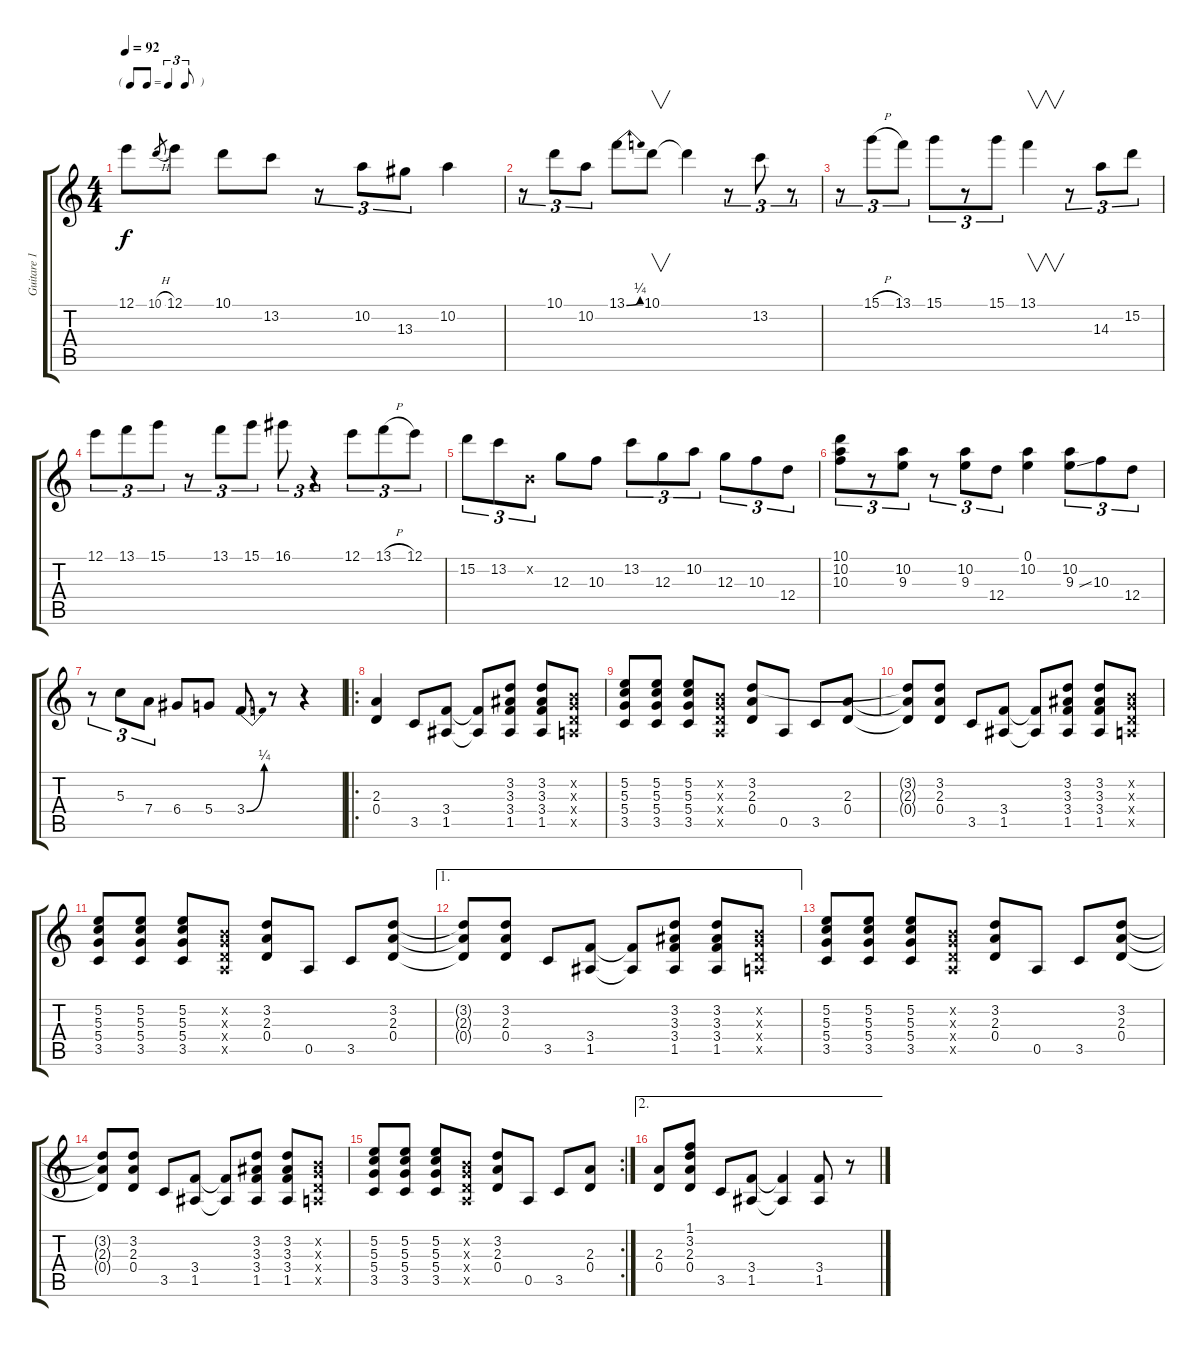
\track ("Guitare 1" "Guitare 1") {instrument acousticguitarsteel}
\staff {score tabs}
\tuning (E4 B3 G3 D3 A2 E2) {hide}
\ts (4 4)
\tf triplet8th
\tempo 92
\clef g2
\ks c
12.1.8{dy f} 10.1{h}.8{gr} 12.1.8 10.1.8 13.2.8 r.8{tu (3 2)} 10.2.8{tu (3 2)} 13.3.8{tu (3 2)} 10.2.4 |
r.8{tu (3 2)} 10.1.8{tu (3 2)} 10.2.8{tu (3 2)} 13.1{be (bend 0 0 60 1)}.8 10.1.8{v} 10.1{t}.4 r.8{tu (3 2)} 13.2.8{tu (3 2)} r.8{tu (3 2)} |
r.8{tu (3 2)} 15.1{h}.8{tu (3 2)} 13.1.8{tu (3 2)} 15.1.8{tu (3 2)} r.8{tu (3 2)} 15.1.8{tu (3 2)} 13.1.4{v} r.8{tu (3 2)} 14.3.8{tu (3 2)} 15.2.8{tu (3 2)} |
12.1.8{tu (3 2)} 13.1.8{tu (3 2)} 15.1.8{tu (3 2)} r.8{tu (3 2)} 13.1.8{tu (3 2)} 15.1.8{tu (3 2)} 16.1.8{tu (3 2)} r.4{tu (3 2)} 12.1.8{tu (3 2)} 13.1{h}.8{tu (3 2)} 12.1.8{tu (3 2)} |
15.2.8{tu (3 2)} 13.2.8{tu (3 2)} 0.2{x}.8{tu (3 2)} 12.3.8 10.3.8 13.2.8{tu (3 2)} 12.3.8{tu (3 2)} 10.2.8{tu (3 2)} 12.3.8{tu (3 2)} 10.3.8{tu (3 2)} 12.4.8{tu (3 2)} |
(10.1 10.2 10.3).8{tu (3 2)} r.8{tu (3 2)} (10.2 9.3).8{tu (3 2)} r.8{tu (3 2)} (10.2 9.3).8{tu (3 2)} 12.4.8{tu (3 2)} (0.1 10.2).4 (10.2 9.3{ss}).8{tu (3 2)} 10.3.8{tu (3 2)} 12.4.8{tu (3 2)} |
r.8{tu (3 2)} 5.3.8{tu (3 2)} 7.4.8{tu (3 2)} 6.4.8 5.4.8 3.4{be (bend 0 0 60 1)}.8 r.8 r.4 |
\ro
(2.3 0.4).4{volume 8} 3.5.8 (3.4 1.5).8 (3.4{t} 1.5{t}).8 (3.2 3.3 3.4 1.5).8 (3.2 3.3 3.4 1.5).8 (0.2{x} 0.3{x} 0.4{x} 0.5{x}).8 |
(5.2 5.3 5.4 3.5).8 (5.2 5.3 5.4 3.5).8 (5.2 5.3 5.4 3.5).8 (0.2{x} 0.3{x} 0.4{x} 0.5{x}).8 (3.2 2.3 0.4).8 0.5.8 3.5.8 (2.3 0.4).8 |
(3.2{t} 2.3{t} 0.4{t}).8 (3.2 2.3 0.4).8 3.5.8 (3.4 1.5).8 (3.4{t} 1.5{t}).8 (3.2 3.3 3.4 1.5).8 (3.2 3.3 3.4 1.5).8 (0.2{x} 0.3{x} 0.4{x} 0.5{x}).8 |
(5.2 5.3 5.4 3.5).8 (5.2 5.3 5.4 3.5).8 (5.2 5.3 5.4 3.5).8 (0.2{x} 0.3{x} 0.4{x} 0.5{x}).8 (3.2 2.3 0.4).8 0.5.8 3.5.8 (3.2 2.3 0.4).8 |
\ae 1
(3.2{t} 2.3{t} 0.4{t}).8 (3.2 2.3 0.4).8 3.5.8 (3.4 1.5).8 (3.4{t} 1.5{t}).8 (3.2 3.3 3.4 1.5).8 (3.2 3.3 3.4 1.5).8 (0.2{x} 0.3{x} 0.4{x} 0.5{x}).8 |
(5.2 5.3 5.4 3.5).8 (5.2 5.3 5.4 3.5).8 (5.2 5.3 5.4 3.5).8 (0.2{x} 0.3{x} 0.4{x} 0.5{x}).8 (3.2 2.3 0.4).8 0.5.8 3.5.8 (3.2 2.3 0.4).8 |
(3.2{t} 2.3{t} 0.4{t}).8 (3.2 2.3 0.4).8 3.5.8 (3.4 1.5).8 (3.4{t} 1.5{t}).8 (3.2 3.3 3.4 1.5).8 (3.2 3.3 3.4 1.5).8 (0.2{x} 0.3{x} 0.4{x} 0.5{x}).8 |
\rc 2
(5.2 5.3 5.4 3.5).8 (5.2 5.3 5.4 3.5).8 (5.2 5.3 5.4 3.5).8 (0.2{x} 0.3{x} 0.4{x} 0.5{x}).8 (3.2 2.3 0.4).8 0.5.8 3.5.8 (2.3 0.4).8 |
\ae 2
(2.3 0.4).8 (1.1 3.2 2.3 0.4).8 3.5.8 (3.4 1.5).8 (3.4{t} 1.5{t}).4 (3.4 1.5).8 r.8
